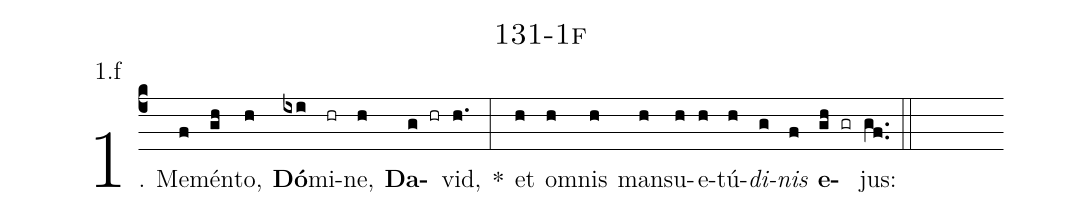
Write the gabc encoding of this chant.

name: 131-1f;
annotation: 1.f;
%%
(c4)1. Me(f)mén(gh)to,(h) <b>Dó</b>(ixi)mi(hr)ne,(h) <b>Da</b>(g hr)vid,(h.) *(:) et(h) om(h)nis(h) man(h)su(h)e(h)tú(h)<i>di</i>(g)<i>nis</i>(f) <b>e</b>(gh gr)jus:(gf..) (::)
